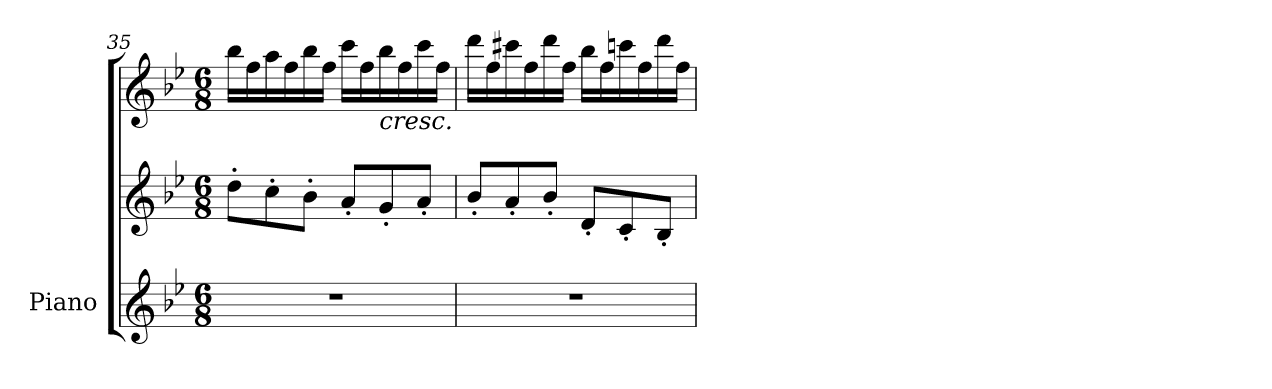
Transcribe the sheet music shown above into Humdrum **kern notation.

**kern	**kern	**kern
*part1	*part1	*part1
*staff3	*staff2	*staff1
*I"Piano	*	*
*I'Pno	*	*
*clefG2	*clefG2	*clefG2
*k[b-e-]	*k[b-e-]	*k[b-e-]
*M6/8	*M6/8	*M6/8
=35	=35	=35
2.r	8dd'\L	16bb-\LL
.	.	16ff\
.	8cc'\	16aa\
.	.	16ff\
.	8b-'\J	16bb-\
.	.	16ff\JJ
.	8a'/L	16ccc\LL
.	.	16ff\
!	!	!LO:TX:b:i:t=cresc.
.	8g'/	16bb-\
.	.	16ff\
.	8a'/J	16ccc\
.	.	16ff\JJ
=36	=36	=36
2.r	8b-'/L	16ddd\LL
.	.	16ff\
.	8a'/	16ccc#X\
.	.	16ff\
.	8b-'/J	16ddd\
.	.	16ff\JJ
.	8d'/L	16bb-\LL
.	.	16ff\
.	8c'/	16cccn\
.	.	16ff\
.	8B-'/J	16ddd\
.	.	16ff\JJ
=	=	=
*-	*-	*-
